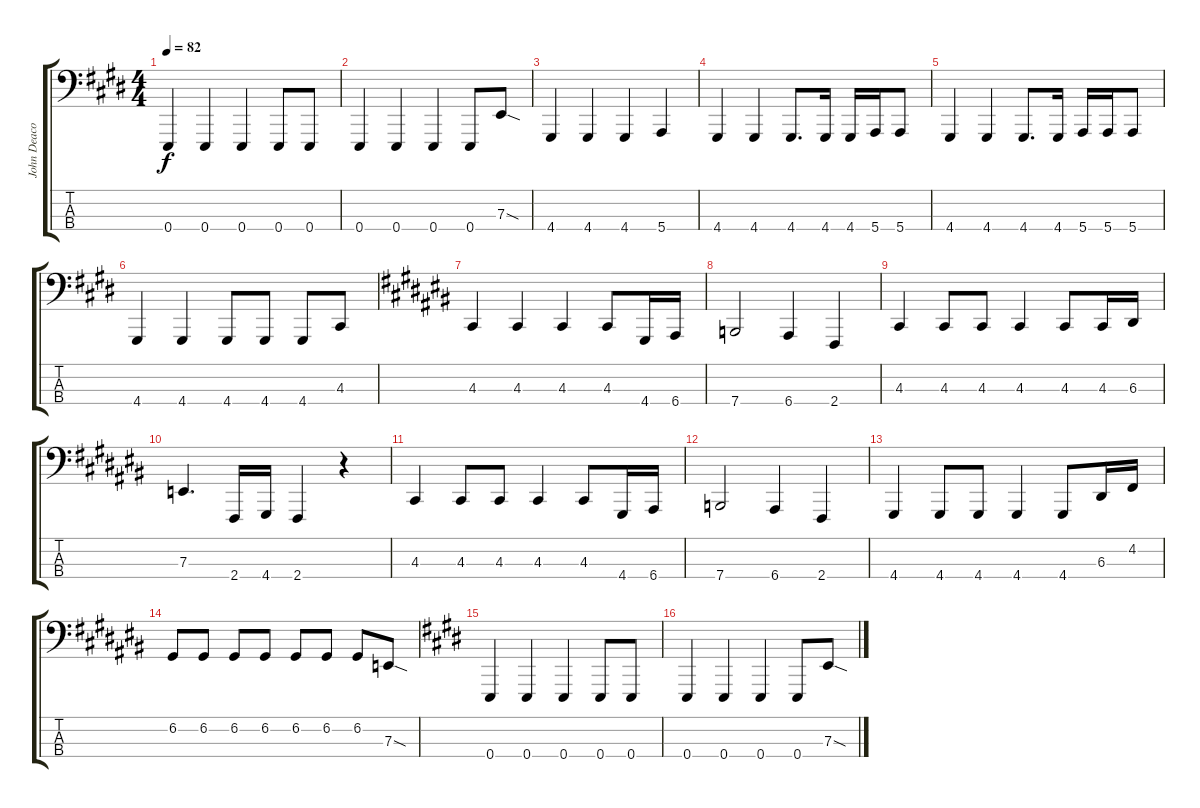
\track ("John Deacon" "John Deaco") {instrument lead8bassandlead}
\staff {score tabs}
\tuning (G2 D2 A1 E1) {hide}
\ts (4 4)
\tempo 82
\clef f4
\ks e
0.4.4{dy f} 0.4.4 0.4.4 0.4.8 0.4.8 |
0.4.4 0.4.4 0.4.4 0.4.8 7.3{sod}.8 |
4.4.4 4.4.4 4.4.4 5.4.4 |
4.4.4 4.4.4 4.4.8{d} 4.4.16 4.4.16 5.4.16 5.4.8 |
4.4.4 4.4.4 4.4.8{d} 4.4.16 5.4.16 5.4.16 5.4.8 |
4.4.4 4.4.4 4.4.8 4.4.8 4.4.8 4.3.8 |
\ks c#
4.3.4 4.3.4 4.3.4 4.3.8 4.4.16 6.4.16 |
7.4.2 6.4.4 2.4.4 |
4.3.4 4.3.8 4.3.8 4.3.4 4.3.8 4.3.16 6.3.16 |
7.3.4{d} 2.4.16 4.4.16 2.4.4 r.4 |
4.3.4 4.3.8 4.3.8 4.3.4 4.3.8 4.4.16 6.4.16 |
7.4.2 6.4.4 2.4.4 |
4.4.4 4.4.8 4.4.8 4.4.4 4.4.8 6.3.16 4.2.16 |
6.2.8 6.2.8 6.2.8 6.2.8 6.2.8 6.2.8 6.2.8 7.3{sod}.8 |
\ks e
0.4.4 0.4.4 0.4.4 0.4.8 0.4.8 |
0.4.4 0.4.4 0.4.4 0.4.8 7.3{sod}.8
